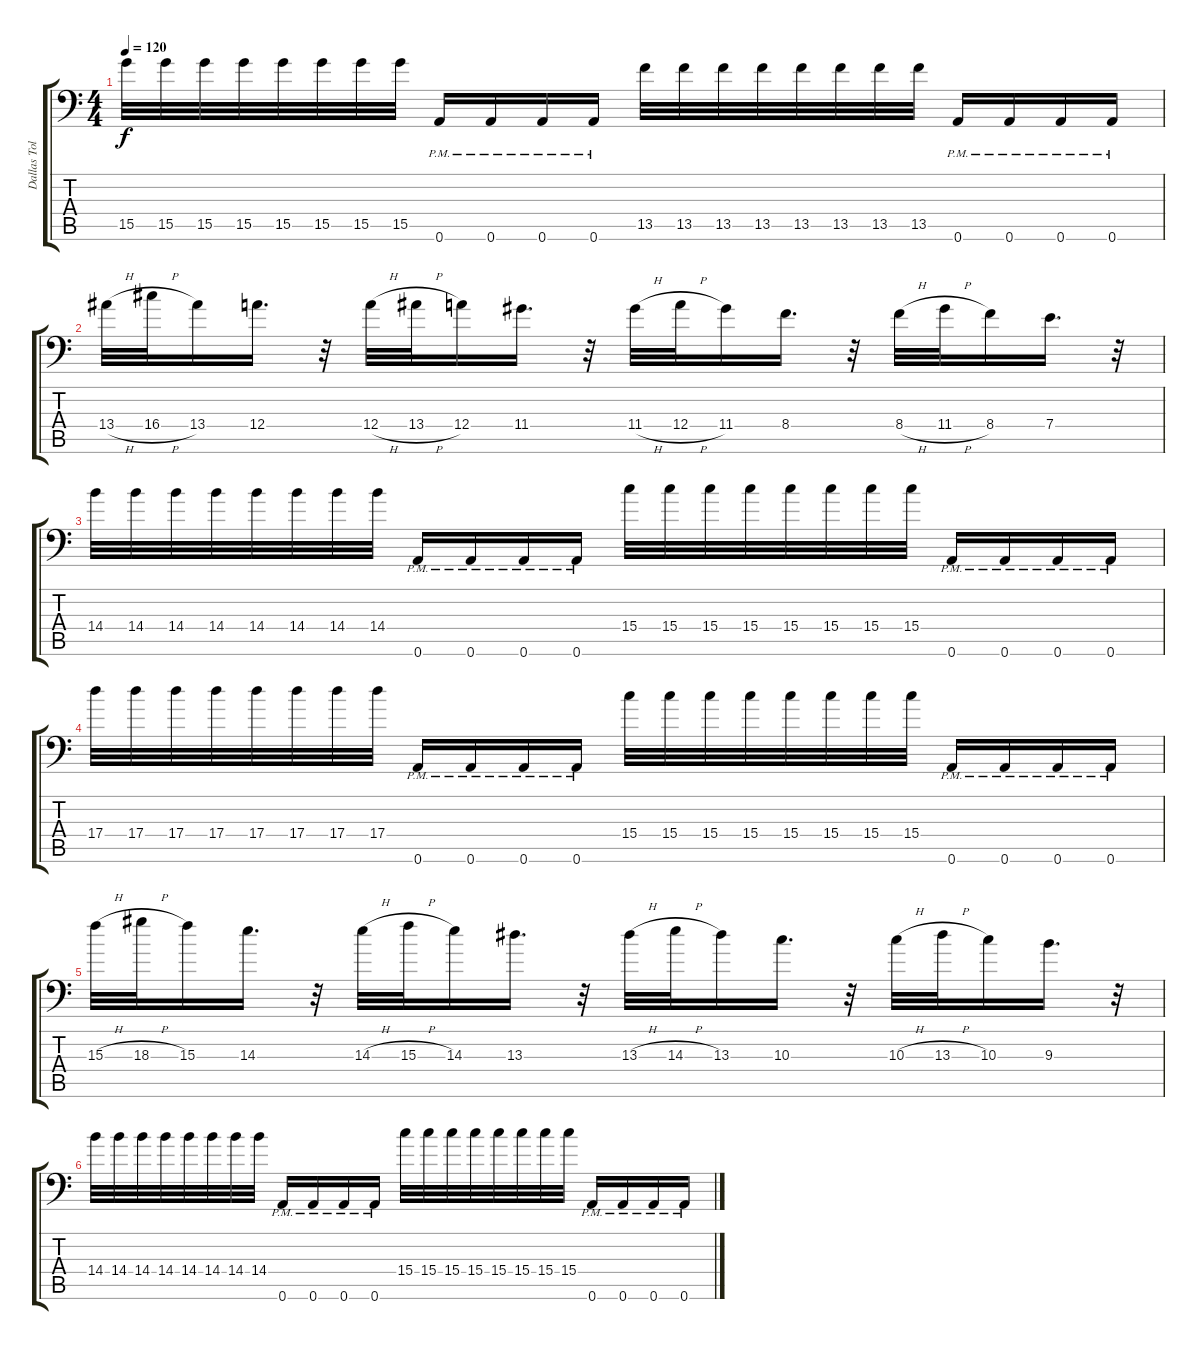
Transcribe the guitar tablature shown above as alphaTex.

\track ("Dallas Toler-Wade" "Dallas Tol") {instrument distortionguitar}
\staff {score tabs}
\tuning (B3 Gb3 D3 A2 E2 A1) {hide}
\ts (4 4)
\tempo 120
\clef f4
\ks c
15.5.32{dy f} 15.5.32 15.5.32 15.5.32 15.5.32 15.5.32 15.5.32 15.5.32 0.6{pm}.16 0.6{pm}.16 0.6{pm}.16 0.6{pm}.16 13.5.32 13.5.32 13.5.32 13.5.32 13.5.32 13.5.32 13.5.32 13.5.32 0.6{pm}.16 0.6{pm}.16 0.6{pm}.16 0.6{pm}.16 |
13.4{h}.32 16.4{h}.32 13.4.16 12.4.16{d} r.32 12.4{h}.32 13.4{h}.32 12.4.16 11.4.16{d} r.32 11.4{h}.32 12.4{h}.32 11.4.16 8.4.16{d} r.32 8.4{h}.32 11.4{h}.32 8.4.16 7.4.16{d} r.32 |
14.4.32 14.4.32 14.4.32 14.4.32 14.4.32 14.4.32 14.4.32 14.4.32 0.6{pm}.16 0.6{pm}.16 0.6{pm}.16 0.6{pm}.16 15.4.32 15.4.32 15.4.32 15.4.32 15.4.32 15.4.32 15.4.32 15.4.32 0.6{pm}.16 0.6{pm}.16 0.6{pm}.16 0.6{pm}.16 |
17.4.32 17.4.32 17.4.32 17.4.32 17.4.32 17.4.32 17.4.32 17.4.32 0.6{pm}.16 0.6{pm}.16 0.6{pm}.16 0.6{pm}.16 15.4.32 15.4.32 15.4.32 15.4.32 15.4.32 15.4.32 15.4.32 15.4.32 0.6{pm}.16 0.6{pm}.16 0.6{pm}.16 0.6{pm}.16 |
15.3{h}.32 18.3{h}.32 15.3.16 14.3.16{d} r.32 14.3{h}.32 15.3{h}.32 14.3.16 13.3.16{d} r.32 13.3{h}.32 14.3{h}.32 13.3.16 10.3.16{d} r.32 10.3{h}.32 13.3{h}.32 10.3.16 9.3.16{d} r.32 |
14.4.32 14.4.32 14.4.32 14.4.32 14.4.32 14.4.32 14.4.32 14.4.32 0.6{pm}.16 0.6{pm}.16 0.6{pm}.16 0.6{pm}.16 15.4.32 15.4.32 15.4.32 15.4.32 15.4.32 15.4.32 15.4.32 15.4.32 0.6{pm}.16 0.6{pm}.16 0.6{pm}.16 0.6{pm}.16
